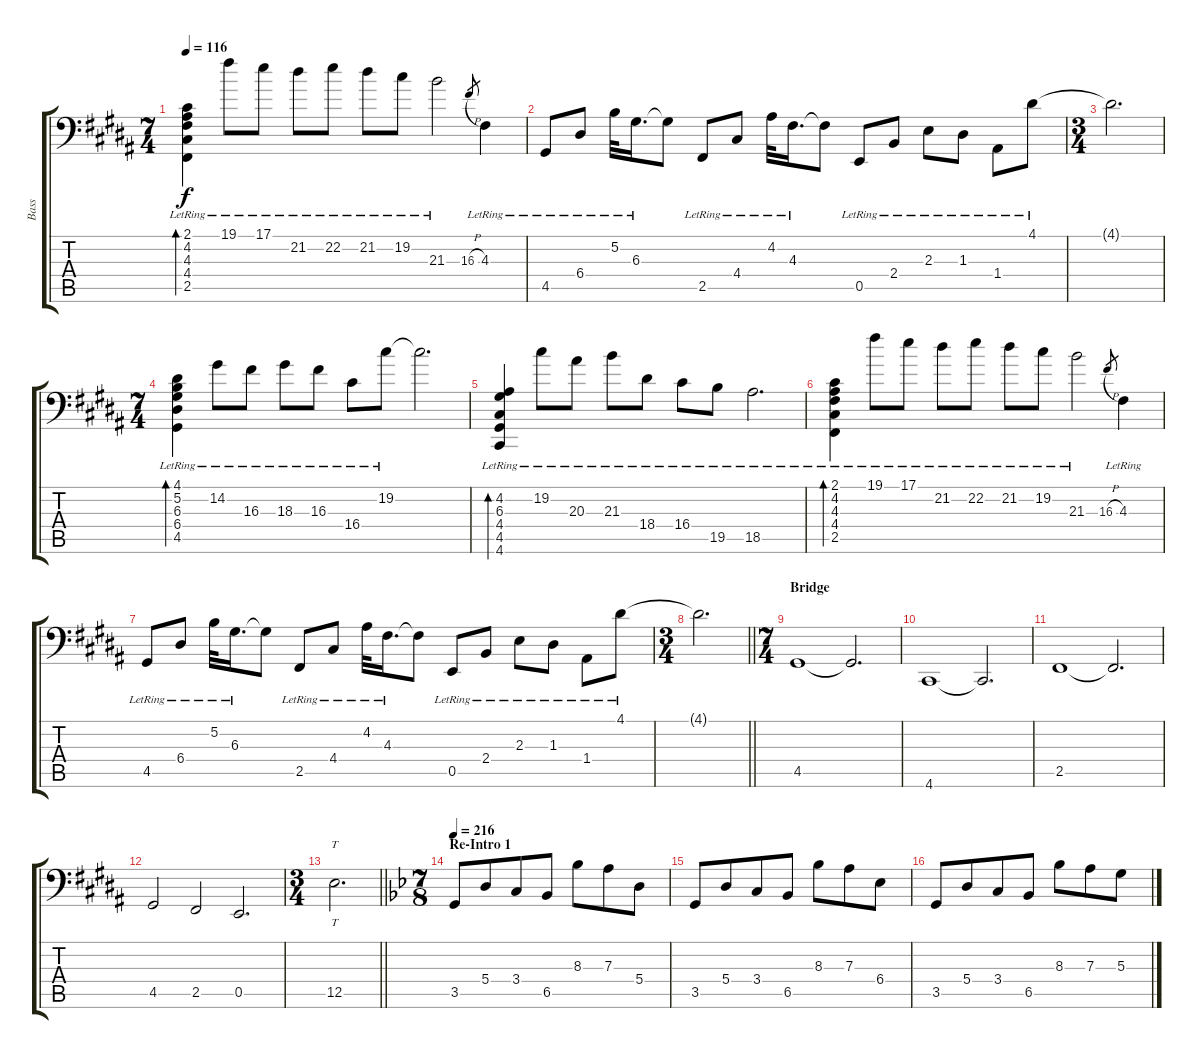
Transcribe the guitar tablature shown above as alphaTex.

\track ("Bass" "Bass") {instrument electricbassfinger}
\staff {score tabs}
\tuning (B2 Gb2 D2 A1 E1 A0) {hide}
\ts (7 4)
\tempo 116
\clef f4
\ks g#minor
(2.1{lr} 4.2{lr} 4.3{lr} 4.4{lr} 2.5{lr}).4{bd 240 dy f} 19.1{lr}.8 17.1{lr}.8 21.2{lr}.8 22.2{lr}.8 21.2{lr}.8 19.2{lr}.8 21.3{lr}.2 16.3{h}.8{gr} 4.3{lr}.4 |
4.5{lr}.8 6.4{lr}.8 5.2{lr}.32 6.3{lr}.16{d} 6.3{t}.8 2.5{lr}.8 4.4{lr}.8 4.2{lr}.32 4.3{lr}.16{d} 4.3{t}.8 0.5{lr}.8 2.4{lr}.8 2.3{lr}.8 1.3{lr}.8 1.4{lr}.8 4.1{lr}.8 |
\ts (3 4)
4.1{t}.2{d} |
\ts (7 4)
(4.1{lr} 5.2{lr} 6.3{lr} 6.4{lr} 4.5{lr}).4{bd 240} 14.2{lr}.8 16.3{lr}.8 18.3{lr}.8 16.3{lr}.8 16.4{lr}.8 19.2{lr}.8 19.2{t}.2{d} |
(4.2{lr} 6.3{lr} 4.4{lr} 4.5{lr} 4.6{lr}).4{bd 240} 19.2{lr}.8 20.3{lr}.8 21.3{lr}.8 18.4{lr}.8 16.4{lr}.8 19.5{lr}.8 18.5{lr}.2{d} |
(2.1{lr} 4.2{lr} 4.3{lr} 4.4{lr} 2.5{lr}).4{bd 240} 19.1{lr}.8 17.1{lr}.8 21.2{lr}.8 22.2{lr}.8 21.2{lr}.8 19.2{lr}.8 21.3{lr}.2 16.3{h}.8{gr} 4.3{lr}.4 |
4.5{lr}.8 6.4{lr}.8 5.2{lr}.32 6.3{lr}.16{d} 6.3{t}.8 2.5{lr}.8 4.4{lr}.8 4.2{lr}.32 4.3{lr}.16{d} 4.3{t}.8 0.5{lr}.8 2.4{lr}.8 2.3{lr}.8 1.3{lr}.8 1.4{lr}.8 4.1{lr}.8 |
\ts (3 4)
\barLineRight lightlight
4.1{t}.2{d} |
\ts (7 4)
\section ("" "Bridge")
4.5.1 4.5{t}.2{d} |
4.6.1 4.6{t}.2{d} |
2.5.1 2.5{t}.2{d} |
4.5.2 2.5.2 0.5.2{d} |
\ts (3 4)
\barLineRight lightlight
12.5.2{tt d} |
\ts (7 8)
\section ("" "Re-Intro 1")
\tempo 216
\ks gminor
3.5.8 5.4.8 3.4.8 6.5.8 8.3.8 7.3.8 5.4.8 |
3.5.8 5.4.8 3.4.8 6.5.8 8.3.8 7.3.8 6.4.8 |
3.5.8 5.4.8 3.4.8 6.5.8 8.3.8 7.3.8 5.3.8
